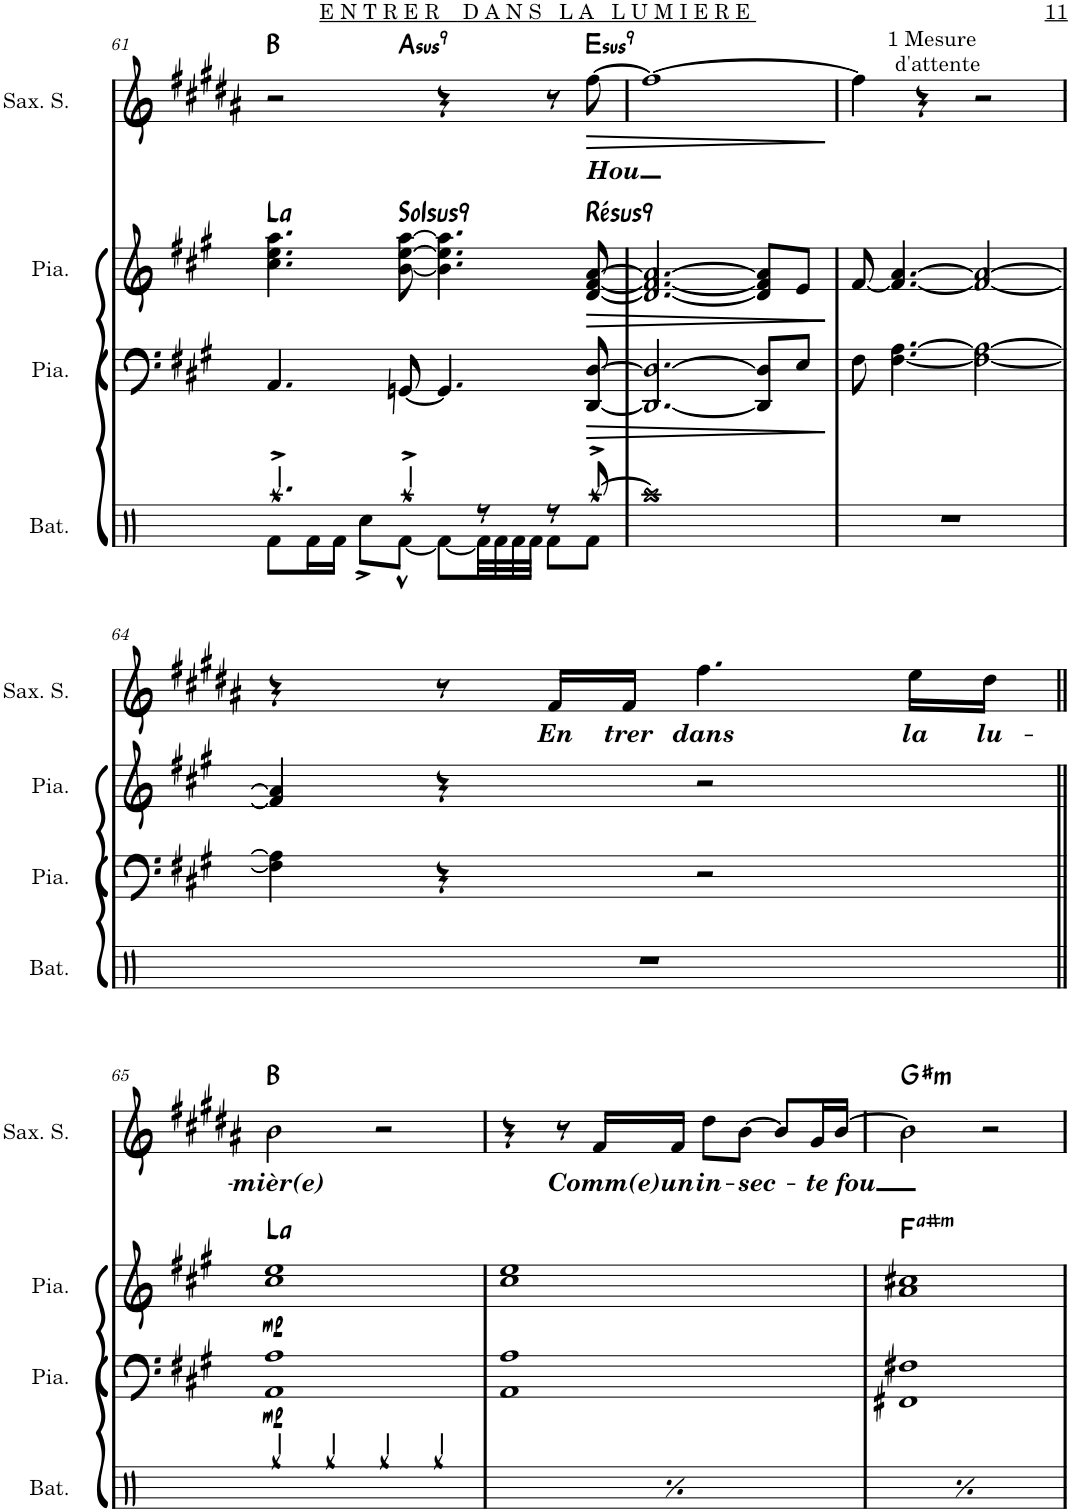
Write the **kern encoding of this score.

**kern	**kern	**dynam	**kern	**dynam	**harte	**kern	**text	**dynam	**harte
*part4	*part3	*part3	*part2	*part2	*part2	*part1	*part1	*part1	*part1
*staff4	*staff3	*staff3	*staff2	*staff2	*	*staff1	*staff1	*staff1	*
*I"Batterie	*I"Piano	*	*I"Piano	*	*	*I"Saxophone soprano	*	*	*
*I'Bat.	*I'Pia.	*	*I'Pia.	*	*	*I'Sax. S.	*	*	*
!!LO:PB:g=z
*clefX	*clefF4	*	*clefG2	*	*	*clefG2	*	*	*
*	*	*	*	*	*	*Trd1c2	*	*	*
*k[]	*k[f#c#g#]	*	*k[f#c#g#]	*	*	*k[f#c#g#d#a#]	*	*	*
*M4/4	*M4/4	*	*M4/4	*	*	*M4/4	*	*	*
=61	=61	=61	=61	=61	=61	=61	=61	=61	=61
*^	*	*	*	*	*	*	*	*	*
!	!	!	!	!	!	!LO:H:kt=La	!	!	!	!
*	*	*	*	*	*	*	*^	*	*	*
4.Raa^/	8Rf\L	4.AA/	.	4.cc#\ 4.ee\ 4.aa\	.	N	2r	4.ryy	.	.	B:maj
.	16Rf\L	.	.	.	.	.	.	.	.	.	.
.	16Rf\JJ	.	.	.	.	.	.	.	.	.	.
.	8Rcc^\L	.	.	.	.	.	.	.	.	.	.
!	!	!	!	!	!	!LO:H:kt=Solsus9	!	!	!	!	!LO:H:kt=9
4Raa^/	[8Rf^^\J	[8GGn/	.	[8b\ [8ee\ [8aa\	.	N	.	2ryy	.	.	A:maj
.	8Rf\L_	4.GG/]	.	4.b\] 4.ee\] 4.aa\]	.	.	4r	.	.	.	.
8r	32Rf\LL]	.	.	.	.	.	.	.	.	.	.
.	32Rf\	.	.	.	.	.	.	.	.	.	.
.	32Rf\	.	.	.	.	.	.	.	.	.	.
.	32Rf\JJJ	.	.	.	.	.	.	.	.	.	.
8r	8Rf\L	.	.	.	.	.	8r	.	.	.	.
!	!	!	!LO:HP:b	!	!LO:HP:b	!LO:H:kt=Résus9	!	!	!LO:LY:b	!LO:HP:b	!LO:H:kt=9
[8Raa^/	8Rf\J	[8DD/ [8D/	>	[8d/ [8f#/ [8a/	>	N	[8ff#\	8ryy	Hou	>	E:maj
*v	*v	*	*	*	*	*	*v	*v	*	*	*
=62	=62	=62	=62	=62	=62	=62	=62	=62	=62
1Raa]	2.DD/_ 2.D/_	.	2.d/_ 2.f#/_ 2.a/_	.	.	1ff#_	.	.	.
.	8DD/] 8D/]L	.	8d/] 8f#/] 8a/]L	.	.	.	.	.	.
.	8E/J	.	8e/J	.	.	.	.	.	.
.	.	]	.	]	.	.	.	]	.
=63	=63	=63	=63	=63	=63	=63	=63	=63	=63
1r	8F#\	.	[8f#/	.	.	4ff#\]	.	.	.
.	[4.F#\ [4.A\	.	4.f#/_ [4.a/	.	.	.	.	.	.
!	!	!	!	!	!	!LO:TX:a:t=1 Mesure	!	!	!
!	!	!	!	!	!	!LO:TX:a:t=d'attente	!	!	!
.	.	.	.	.	.	4r	.	.	.
.	2F#\_ 2A\_	.	2f#/_ 2a/_	.	.	2r	.	.	.
!!LO:LB:g=z
=64	=64	=64	=64	=64	=64	=64	=64	=64	=64
1r	4F#\] 4A\]	.	4f#/] 4a/]	.	.	4r	.	.	.
.	4r	.	4r	.	.	8r	.	.	.
!	!	!	!	!	!	!	!LO:LY:b	!	!
.	.	.	.	.	.	16f#/LL	-En	.	.
!	!	!	!	!	!	!	!LO:LY:b	!	!
.	.	.	.	.	.	16f#/JJ	trer	.	.
!	!	!	!	!	!	!	!LO:LY:b	!	!
.	2r	.	2r	.	.	4.ff#\	dans	.	.
!	!	!	!	!	!	!	!LO:LY:b	!	!
.	.	.	.	.	.	16ee\LL	la	.	.
!	!	!	!	!	!	!	!LO:LY:b	!	!
.	.	.	.	.	.	16dd#\JJ	lu-	.	.
!!LO:LB:g=z
=65||	=65||	=65||	=65||	=65||	=65||	=65||	=65||	=65||	=65||
!	!	!LO:DY:b	!	!LO:DY:b	!LO:H:kt=La	!	!LO:LY:b	!	!
4Rgg/	1AA 1A	mp	1cc# 1ee	mp	N	2b\	-mièr(e)	.	B:maj
4Rgg/	.	.	.	.	.	.	.	.	.
4Rgg/	.	.	.	.	.	2r	.	.	.
4Rgg/	.	.	.	.	.	.	.	.	.
=66	=66	=66	=66	=66	=66	=66	=66	=66	=66
4Rgg/	1AA 1A	.	1cc# 1ee	.	.	4r	.	.	.
4Rgg/	.	.	.	.	.	8r	.	.	.
!	!	!	!	!	!	!	!LO:LY:b	!	!
.	.	.	.	.	.	16f#/LL	Comm(e)	.	.
!	!	!	!	!	!	!	!LO:LY:b	!	!
.	.	.	.	.	.	16f#/JJ	un	.	.
!	!	!	!	!	!	!	!LO:LY:b	!	!
4Rgg/	.	.	.	.	.	8dd#\L	in-	.	.
!	!	!	!	!	!	!	!LO:LY:b	!	!
.	.	.	.	.	.	[8b\J	-sec-	.	.
4Rgg/	.	.	.	.	.	8b/L]	.	.	.
!	!	!	!	!	!	!	!LO:LY:b	!	!
.	.	.	.	.	.	16g#/L	-te	.	.
!	!	!	!	!	!	!	!LO:LY:b	!	!
.	.	.	.	.	.	[16b/JJ	fou	.	.
=67	=67	=67	=67	=67	=67	=67	=67	=67	=67
!	!	!	!	!	!LO:H:kt=a#m	!	!	!	!LO:H:kt=m
4Rgg/	1FF#X 1F#X	.	1a 1cc#X	.	.	2b\]	.	.	G#:min
4Rgg/	.	.	.	.	.	.	.	.	.
4Rgg/	.	.	.	.	.	2r	.	.	.
4Rgg/	.	.	.	.	.	.	.	.	.
=	=	=	=	=	=	=	=	=	=
*-	*-	*-	*-	*-	*-	*-	*-	*-	*-
